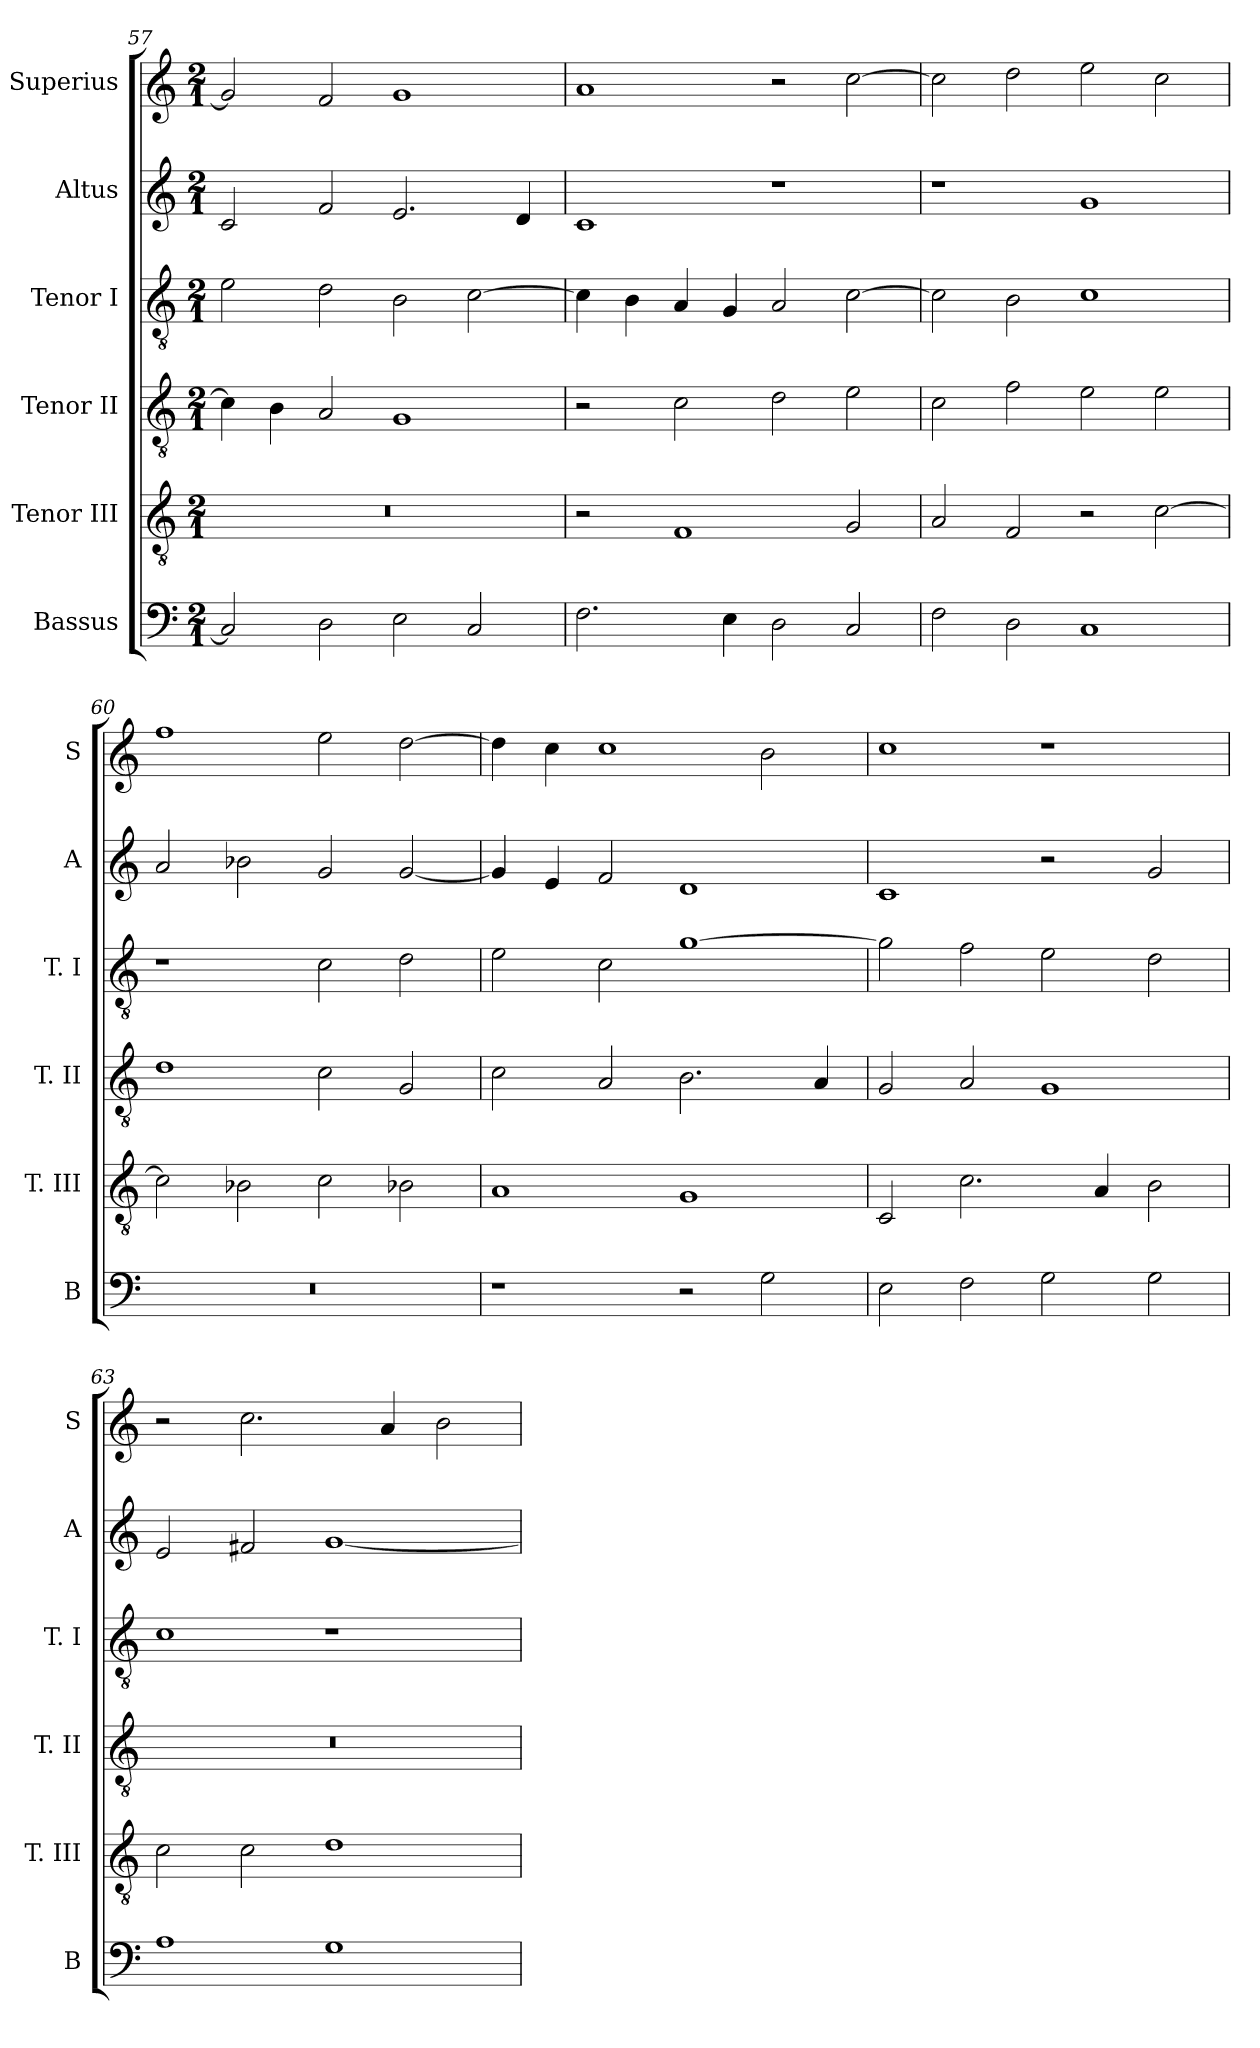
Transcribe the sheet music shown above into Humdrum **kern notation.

**kern	**kern	**kern	**kern	**kern	**kern
*part6	*part5	*part4	*part3	*part2	*part1
*staff6	*staff5	*staff4	*staff3	*staff2	*staff1
*I"Bassus	*I"Tenor III	*I"Tenor II	*I"Tenor I	*I"Altus	*I"Superius
*I'B	*I'T. III	*I'T. II	*I'T. I	*I'A	*I'S
*clefF4	*clefGv2	*clefGv2	*clefGv2	*clefG2	*clefG2
*k[]	*k[]	*k[]	*k[]	*k[]	*k[]
*C:	*C:	*C:	*C:	*C:	*C:
*M2/1	*M2/1	*M2/1	*M2/1	*M2/1	*M2/1
=57	=57	=57	=57	=57	=57
2C]	0r	4c]	2e	2c	2g]
.	.	4B	.	.	.
2D	.	2A	2d	2f	2f
2E	.	1G	2B	2.e	1g
2C	.	.	[2c	.	.
.	.	.	.	4d	.
=58	=58	=58	=58	=58	=58
2.F	2r	2r	4c]	1c	1a
.	.	.	4B	.	.
.	1F	2c	4A	.	.
4E	.	.	4G	.	.
2D	.	2d	2A	1r	2r
2C	2G	2e	[2c	.	[2cc
=59	=59	=59	=59	=59	=59
2F	2A	2c	2c]	1r	2cc]
2D	2F	2f	2B	.	2dd
1C	2r	2e	1c	1g	2ee
.	[2c	2e	.	.	2cc
=60	=60	=60	=60	=60	=60
0r	2c]	1d	1r	2a	1ff
.	2B-X	.	.	2b-X	.
.	2c	2c	2c	2g	2ee
.	2B-X	2G	2d	[2g	[2dd
=61	=61	=61	=61	=61	=61
1r	1A	2c	2e	4g]	4dd]
.	.	.	.	4e	4cc
.	.	2A	2c	2f	1cc
2r	1G	2.B	[1g	1d	.
2G	.	.	.	.	2b
.	.	4A	.	.	.
=62	=62	=62	=62	=62	=62
2E	2C	2G	2g]	1c	1cc
2F	2.c	2A	2f	.	.
2G	.	1G	2e	2r	1r
.	4A	.	.	.	.
2G	2B	.	2d	2g	.
=63	=63	=63	=63	=63	=63
1A	2c	0r	1c	2e	2r
.	2c	.	.	2f#X	2.cc
1G	1d	.	1r	[1g	.
.	.	.	.	.	4a
.	.	.	.	.	2b
=	=	=	=	=	=
*-	*-	*-	*-	*-	*-
